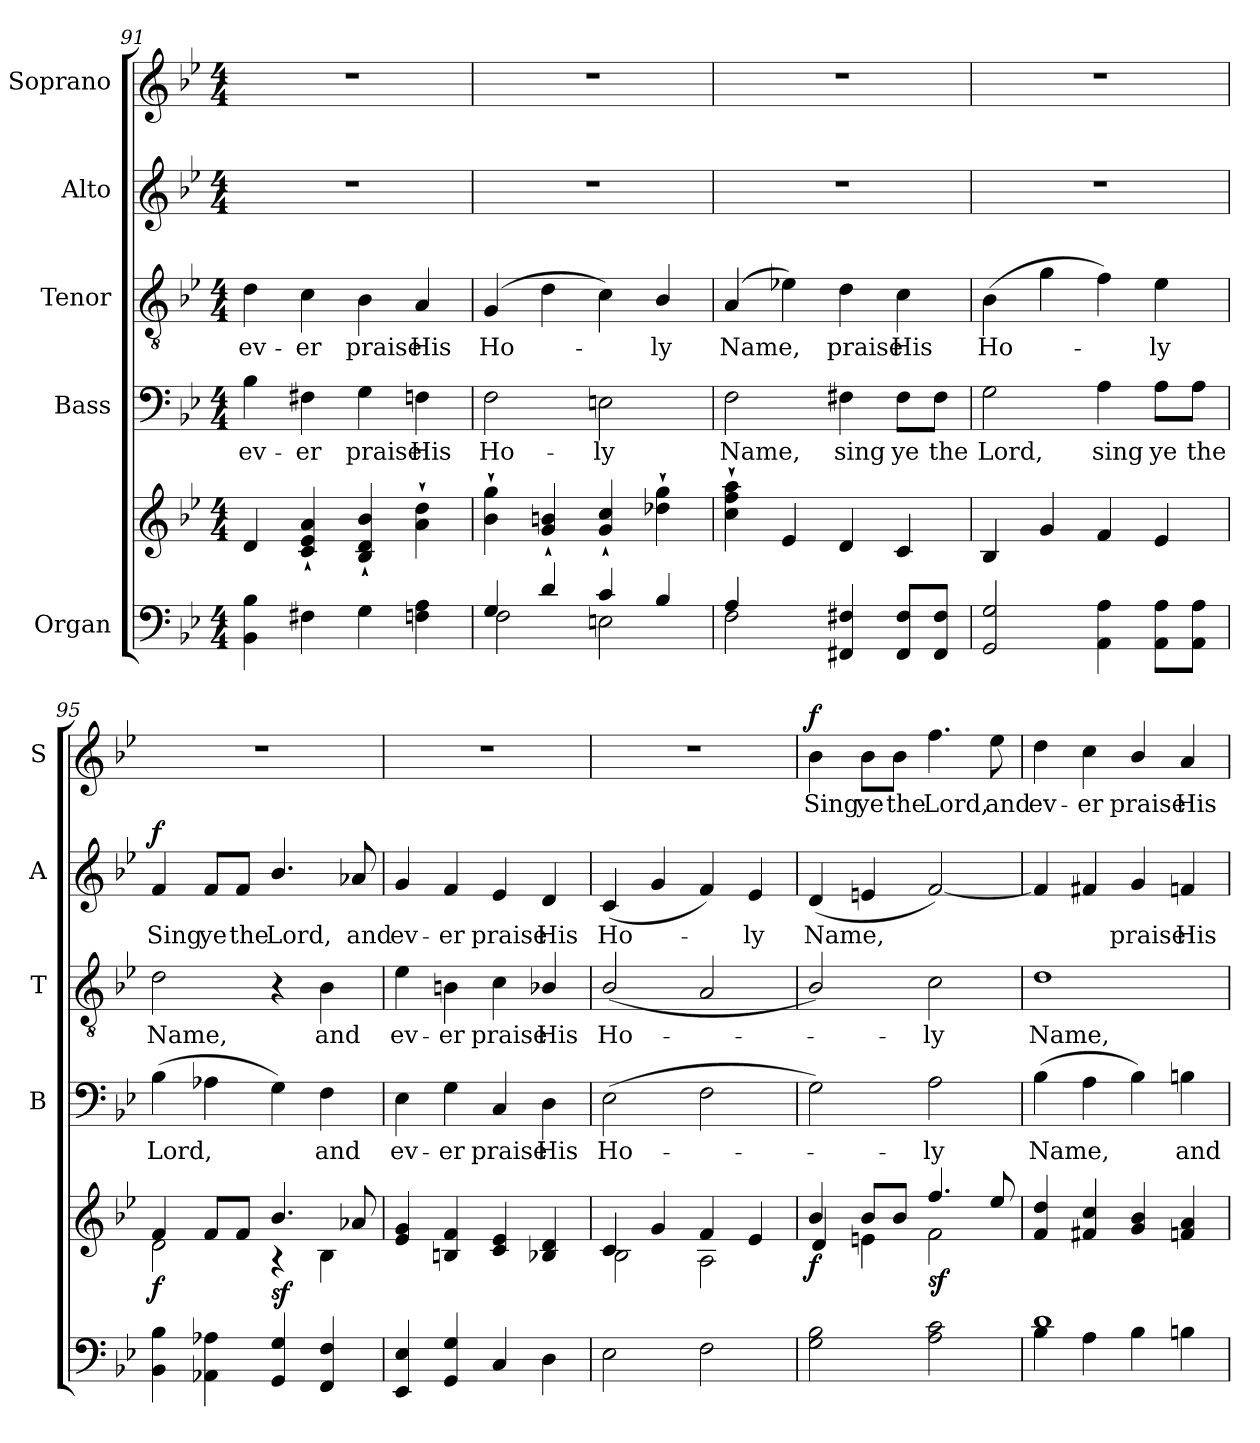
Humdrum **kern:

**kern	**kern	**dynam	**kern	**text	**kern	**text	**kern	**text	**dynam	**kern	**text	**dynam
*part5	*part5	*part5	*part4	*part4	*part3	*part3	*part2	*part2	*part2	*part1	*part1	*part1
*staff6	*staff5	*staff5/6	*staff4	*staff4	*staff3	*staff3	*staff2	*staff2	*staff2	*staff1	*staff1	*staff1
*I"Organ	*	*	*I"Bass	*	*I"Tenor	*	*I"Alto	*	*	*I"Soprano	*	*
*	*	*	*I'B	*	*I'T	*	*I'A	*	*	*I'S	*	*
*clefF4	*clefG2	*	*clefF4	*	*clefGv2	*	*clefG2	*	*	*clefG2	*	*
*k[b-e-]	*k[b-e-]	*	*k[b-e-]	*	*k[b-e-]	*	*k[b-e-]	*	*	*k[b-e-]	*	*
*B-:	*B-:	*	*B-:	*	*B-:	*	*B-:	*	*	*B-:	*	*
*M4/4	*M4/4	*	*M4/4	*	*M4/4	*	*M4/4	*	*	*M4/4	*	*
=91	=91	=91	=91	=91	=91	=91	=91	=91	=91	=91	=91	=91
*^	*	*	*	*	*	*	*	*	*	*	*	*
!	!	!	!	!	!LO:LY:b	!	!LO:LY:b	!	!	!	!	!	!
4BB-\ 4B-\	2ryy	4d/	.	4B-\	ev-	4d\	ev-	1r	.	.	1r	.	.
!	!	!	!	!	!LO:LY:b	!	!LO:LY:b	!	!	!	!	!	!
4F#X\	.	4c/` 4e-/` 4a/`	.	4F#X\	-er	4c\	-er	.	.	.	.	.	.
!	!	!	!	!	!LO:LY:b	!	!LO:LY:b	!	!	!	!	!	!
4G\	2ryy	4B-/` 4d/` 4b-/`	.	4G\	praise	4B-\	praise	.	.	.	.	.	.
!	!	!	!	!	!LO:LY:b	!	!LO:LY:b	!	!	!	!	!	!
4Fn\ 4A\	.	4a\` 4dd\`	.	4Fn\	His	4A/	His	.	.	.	.	.	.
=92	=92	=92	=92	=92	=92	=92	=92	=92	=92	=92	=92	=92	=92
!	!	!	!	!	!LO:LY:b	!	!LO:LY:b	!	!	!	!	!	!
4G/	2F\	4b-\` 4gg\`	.	2F\	Ho-	(>4G/	Ho-	1r	.	.	1r	.	.
4d/	.	4g/` 4bn/`	.	.	.	4d\	.	.	.	.	.	.	.
!	!	!	!	!	!LO:LY:b	!	!	!	!	!	!	!	!
4c/	2En\	4g/` 4cc/`	.	2En\	-ly	4c\)	.	.	.	.	.	.	.
!	!	!	!	!	!	!	!LO:LY:b	!	!	!	!	!	!
4B-/	.	4dd-X\` 4gg\`	.	.	.	4B-/	ly	.	.	.	.	.	.
=93	=93	=93	=93	=93	=93	=93	=93	=93	=93	=93	=93	=93	=93
!	!	!	!	!	!LO:LY:b	!	!LO:LY:b	!	!	!	!	!	!
4A/	2F\	4cc\` 4ff\` 4aa\`	.	2F\	Name,	(<4A/	Name,	1r	.	.	1r	.	.
4ryy	.	4e-i/	.	.	.	4e-X\)	.	.	.	.	.	.	.
!	!	!	!	!	!LO:LY:b	!	!LO:LY:b	!	!	!	!	!	!
4FF#X/ 4F#X/	2ryy	4d/	.	4F#X\	sing	4d\	praise	.	.	.	.	.	.
!	!	!	!	!	!LO:LY:b	!	!LO:LY:b	!	!	!	!	!	!
8FF#/ 8F#/L	.	4c/	.	8F#\L	ye	4c\	His	.	.	.	.	.	.
!	!	!	!	!	!LO:LY:b	!	!	!	!	!	!	!	!
8FF#/ 8F#/J	.	.	.	8F#\J	the	.	.	.	.	.	.	.	.
=94	=94	=94	=94	=94	=94	=94	=94	=94	=94	=94	=94	=94	=94
!	!	!	!	!	!LO:LY:b	!	!LO:LY:b	!	!	!	!	!	!
2GG/ 2G/	2ryy	4B-/	.	2G\	Lord,	(>4B-\	Ho-	1r	.	.	1r	.	.
.	.	4g/	.	.	.	4g\	.	.	.	.	.	.	.
!	!	!	!	!	!LO:LY:b	!	!	!	!	!	!	!	!
4AA\ 4A\	2ryy	4f/	.	4A\	sing	4f\)	.	.	.	.	.	.	.
!	!	!	!	!	!LO:LY:b	!	!LO:LY:b	!	!	!	!	!	!
8AA\ 8A\L	.	4e-/	.	8A\L	ye	4e-\	ly	.	.	.	.	.	.
!	!	!	!	!	!LO:LY:b	!	!	!	!	!	!	!	!
8AA\ 8A\J	.	.	.	8A\J	the	.	.	.	.	.	.	.	.
*v	*v	*	*	*	*	*	*	*	*	*	*	*	*
!!LO:LB:g=z
=95	=95	=95	=95	=95	=95	=95	=95	=95	=95	=95	=95	=95
*	*^	*	*	*	*	*	*	*	*	*	*	*
!	!	!	!LO:DY:b	!	!LO:LY:b	!	!LO:LY:b	!	!LO:LY:b	!LO:DY:b	!	!	!
4BB-\ 4B-\	4f/	2d\	f	(>4B-\	Lord,	2d\	Name,	4f/	Sing	f	1r	.	.
!	!	!	!	!	!	!	!	!	!LO:LY:b	!	!	!	!
4AA-X\ 4A-X\	8f/L	.	.	4A-X\	.	.	.	8f/L	ye	.	.	.	.
!	!	!	!	!	!	!	!	!	!LO:LY:b	!	!	!	!
.	8f/J	.	.	.	.	.	.	8f/J	the	.	.	.	.
!	!	!	!LO:DY:b	!	!	!	!	!	!LO:LY:b	!	!	!	!
4GG/ 4G/	4.b-/	4r	sf	4G\)	.	4r	.	4.b-/	Lord,	.	.	.	.
!	!	!	!	!	!LO:LY:b	!	!LO:LY:b	!	!	!	!	!	!
4FF/ 4F/	.	4B-\	.	4F\	and	4B-\	and	.	.	.	.	.	.
!	!	!	!	!	!	!	!	!	!LO:LY:b	!	!	!	!
.	8a-X/	.	.	.	.	.	.	8a-X/	and	.	.	.	.
=96	=96	=96	=96	=96	=96	=96	=96	=96	=96	=96	=96	=96	=96
!	!	!	!	!	!LO:LY:b	!	!LO:LY:b	!	!LO:LY:b	!	!	!	!
4EE-/ 4E-/	4e-/ 4g/	2ryy	.	4E-\	ev-	4e-\	ev-	4g/	ev-	.	1r	.	.
!	!	!	!	!	!LO:LY:b	!	!LO:LY:b	!	!LO:LY:b	!	!	!	!
4GG/ 4G/	4Bn/ 4f/	.	.	4G\	-er	4Bn\	-er	4f/	-er	.	.	.	.
!	!	!	!	!	!LO:LY:b	!	!LO:LY:b	!	!LO:LY:b	!	!	!	!
4C/	4c/ 4e-/	2ryy	.	4C/	praise	4c\	praise	4e-/	praise	.	.	.	.
!	!	!	!	!	!LO:LY:b	!	!LO:LY:b	!	!LO:LY:b	!	!	!	!
4D\	4B-X/ 4d/	.	.	4D\	His	4B-X/	His	4d/	His	.	.	.	.
=97	=97	=97	=97	=97	=97	=97	=97	=97	=97	=97	=97	=97	=97
!	!	!	!	!	!LO:LY:b	!	!LO:LY:b	!	!LO:LY:b	!	!	!	!
2E-\	4c/	2B-\	.	(>2E-\	Ho-	(<2B-/	Ho-	(<4c/	Ho-	.	1r	.	.
.	4g/	.	.	.	.	.	.	4g/	.	.	.	.	.
2F\	4f/	2A\	.	2F\	.	2A/	.	4f/)	.	.	.	.	.
!	!	!	!	!	!	!	!	!	!LO:LY:b	!	!	!	!
.	4e-/	.	.	.	.	.	.	4e-/	ly	.	.	.	.
=98	=98	=98	=98	=98	=98	=98	=98	=98	=98	=98	=98	=98	=98
!	!	!	!LO:DY:b	!	!	!	!	!	!LO:LY:b	!	!	!LO:LY:b	!LO:DY:b
2G\ 2B-\	4b-/	4d/	f	2G\)	.	2B-/)	.	(<4d/	Name,	.	4b-\	Sing	f
!	!	!	!	!	!	!	!	!	!	!	!	!LO:LY:b	!
.	8b-/L	4en\	.	.	.	.	.	4en/	.	.	8b-\L	ye	.
!	!	!	!	!	!	!	!	!	!	!	!	!LO:LY:b	!
.	8b-/J	.	.	.	.	.	.	.	.	.	8b-\J	the	.
!	!	!	!LO:DY:b	!	!LO:LY:b	!	!LO:LY:b	!	!	!	!	!LO:LY:b	!
2A\ 2c\	4.ff/	2f\	sf	2A\	ly	2c\	ly	[2f/)	.	.	4.ff\	Lord,	.
!	!	!	!	!	!	!	!	!	!	!	!	!LO:LY:b	!
.	8ee-/	.	.	.	.	.	.	.	.	.	8ee-\	and	.
!!LO:PB:g=z
=99	=99	=99	=99	=99	=99	=99	=99	=99	=99	=99	=99	=99	=99
*^	*	*	*	*	*	*	*	*	*	*	*	*	*
!	!	!	!	!	!	!LO:LY:b	!	!LO:LY:b	!	!	!	!	!LO:LY:b	!
1d	4B-\	4f/ 4dd/	2ryy	.	(>4B-\	Name,	1d	Name,	4f/]	.	.	4dd\	ev-	.
!	!	!	!	!	!	!	!	!	!	!	!	!	!LO:LY:b	!
.	4A\	4f#X/ 4cc/	.	.	4A\	.	.	.	4f#X/	.	.	4cc\	-er	.
!	!	!	!	!	!	!	!	!	!	!LO:LY:b	!	!	!LO:LY:b	!
.	4B-\	4g/ 4b-/	2ryy	.	4B-\)	.	.	.	4g/	praise	.	4b-/	praise	.
!	!	!	!	!	!	!LO:LY:b	!	!	!	!LO:LY:b	!	!	!LO:LY:b	!
.	4Bn\	4fn/ 4a/	.	.	4Bn\	and	.	.	4fn/	His	.	4a/	His	.
*v	*v	*	*	*	*	*	*	*	*	*	*	*	*	*
*	*v	*v	*	*	*	*	*	*	*	*	*	*	*
=	=	=	=	=	=	=	=	=	=	=	=	=
*-	*-	*-	*-	*-	*-	*-	*-	*-	*-	*-	*-	*-
